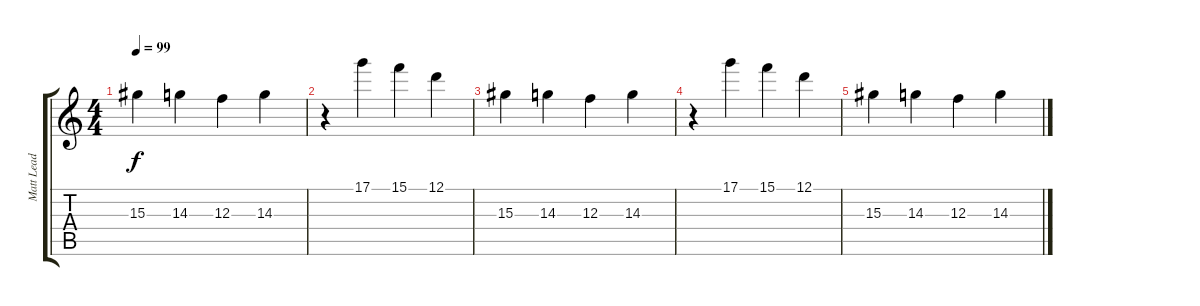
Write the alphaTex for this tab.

\track ("Matt Lead" "Matt Lead") {instrument distortionguitar}
\staff {score tabs}
\tuning (D4 A3 F3 C3 G2 C2) {hide}
\ts (4 4)
\tempo 99
\clef g2
\ks c
15.3.4{dy f} 14.3.4 12.3.4 14.3.4 |
r.4 17.1.4 15.1.4 12.1.4 |
15.3.4 14.3.4 12.3.4 14.3.4 |
r.4 17.1.4 15.1.4 12.1.4 |
15.3.4 14.3.4 12.3.4 14.3.4
